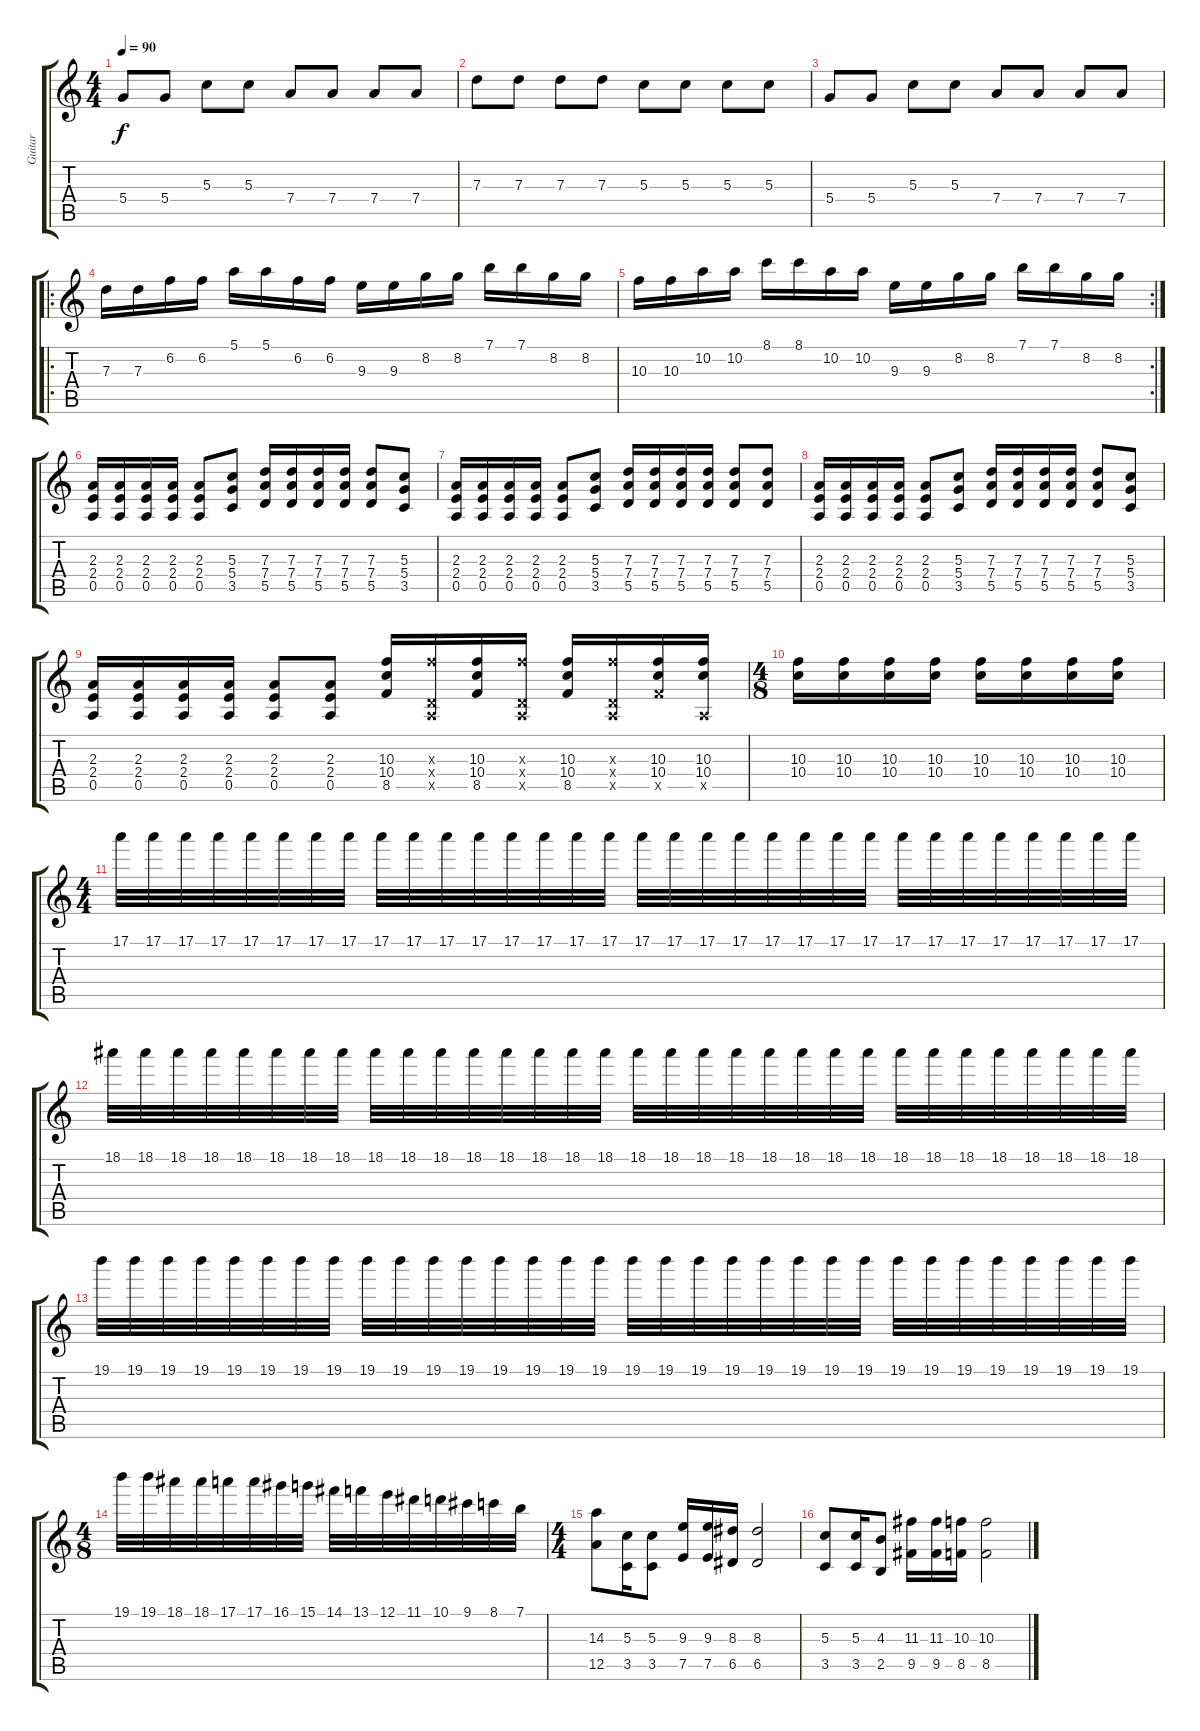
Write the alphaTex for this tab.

\track ("Guitar" "Guitar") {instrument distortionguitar}
\staff {score tabs}
\tuning (E4 B3 G3 D3 A2 E2) {hide}
\ts (4 4)
\tempo 90
\clef g2
\ks c
5.4.8{dy f} 5.4.8 5.3.8 5.3.8 7.4.8 7.4.8 7.4.8 7.4.8 |
7.3.8 7.3.8 7.3.8 7.3.8 5.3.8 5.3.8 5.3.8 5.3.8 |
5.4.8 5.4.8 5.3.8 5.3.8 7.4.8 7.4.8 7.4.8 7.4.8 |
\ro
7.3.16 7.3.16 6.2.16 6.2.16 5.1.16 5.1.16 6.2.16 6.2.16 9.3.16 9.3.16 8.2.16 8.2.16 7.1.16 7.1.16 8.2.16 8.2.16 |
\rc 2
10.3.16 10.3.16 10.2.16 10.2.16 8.1.16 8.1.16 10.2.16 10.2.16 9.3.16 9.3.16 8.2.16 8.2.16 7.1.16 7.1.16 8.2.16 8.2.16 |
(2.3 2.4 0.5).16 (2.3 2.4 0.5).16 (2.3 2.4 0.5).16 (2.3 2.4 0.5).16 (2.3 2.4 0.5).8 (5.3 5.4 3.5).8 (7.3 7.4 5.5).16 (7.3 7.4 5.5).16 (7.3 7.4 5.5).16 (7.3 7.4 5.5).16 (7.3 7.4 5.5).8 (5.3 5.4 3.5).8 |
(2.3 2.4 0.5).16 (2.3 2.4 0.5).16 (2.3 2.4 0.5).16 (2.3 2.4 0.5).16 (2.3 2.4 0.5).8 (5.3 5.4 3.5).8 (7.3 7.4 5.5).16 (7.3 7.4 5.5).16 (7.3 7.4 5.5).16 (7.3 7.4 5.5).16 (7.3 7.4 5.5).8 (7.3 7.4 5.5).8 |
(2.3 2.4 0.5).16 (2.3 2.4 0.5).16 (2.3 2.4 0.5).16 (2.3 2.4 0.5).16 (2.3 2.4 0.5).8 (5.3 5.4 3.5).8 (7.3 7.4 5.5).16 (7.3 7.4 5.5).16 (7.3 7.4 5.5).16 (7.3 7.4 5.5).16 (7.3 7.4 5.5).8 (5.3 5.4 3.5).8 |
(2.3 2.4 0.5).16 (2.3 2.4 0.5).16 (2.3 2.4 0.5).16 (2.3 2.4 0.5).16 (2.3 2.4 0.5).8 (2.3 2.4 0.5).8 (10.3 10.4 8.5).16 (10.3{x} 0.4{x} 0.5{x}).16 (10.3 10.4 8.5).16 (10.3{x} 0.4{x} 0.5{x}).16 (10.3 10.4 8.5).16 (10.3{x} 0.4{x} 0.5{x}).16 (10.3 10.4 8.5{x}).16 (10.3 10.4 0.5{x}).16 |
\ts (4 8)
(10.3 10.4).16 (10.3 10.4).16 (10.3 10.4).16 (10.3 10.4).16 (10.3 10.4).16 (10.3 10.4).16 (10.3 10.4).16 (10.3 10.4).16 |
\ts (4 4)
17.1.32 17.1.32 17.1.32 17.1.32 17.1.32 17.1.32 17.1.32 17.1.32 17.1.32 17.1.32 17.1.32 17.1.32 17.1.32 17.1.32 17.1.32 17.1.32 17.1.32 17.1.32 17.1.32 17.1.32 17.1.32 17.1.32 17.1.32 17.1.32 17.1.32 17.1.32 17.1.32 17.1.32 17.1.32 17.1.32 17.1.32 17.1.32 |
18.1.32 18.1.32 18.1.32 18.1.32 18.1.32 18.1.32 18.1.32 18.1.32 18.1.32 18.1.32 18.1.32 18.1.32 18.1.32 18.1.32 18.1.32 18.1.32 18.1.32 18.1.32 18.1.32 18.1.32 18.1.32 18.1.32 18.1.32 18.1.32 18.1.32 18.1.32 18.1.32 18.1.32 18.1.32 18.1.32 18.1.32 18.1.32 |
19.1.32 19.1.32 19.1.32 19.1.32 19.1.32 19.1.32 19.1.32 19.1.32 19.1.32 19.1.32 19.1.32 19.1.32 19.1.32 19.1.32 19.1.32 19.1.32 19.1.32 19.1.32 19.1.32 19.1.32 19.1.32 19.1.32 19.1.32 19.1.32 19.1.32 19.1.32 19.1.32 19.1.32 19.1.32 19.1.32 19.1.32 19.1.32 |
\ts (4 8)
19.1.32 19.1.32 18.1.32 18.1.32 17.1.32 17.1.32 16.1.32 15.1.32 14.1.32 13.1.32 12.1.32 11.1.32 10.1.32 9.1.32 8.1.32 7.1.32 |
\ts (4 4)
(14.3 12.5).8 (5.3 3.5).16 (5.3 3.5).8 (9.3 7.5).16 (9.3 7.5).16 (8.3 6.5).16 (8.3 6.5).2 |
(5.3 3.5).8 (5.3 3.5).16 (4.3 2.5).8 (11.3 9.5).16 (11.3 9.5).16 (10.3 8.5).16 (10.3 8.5).2
